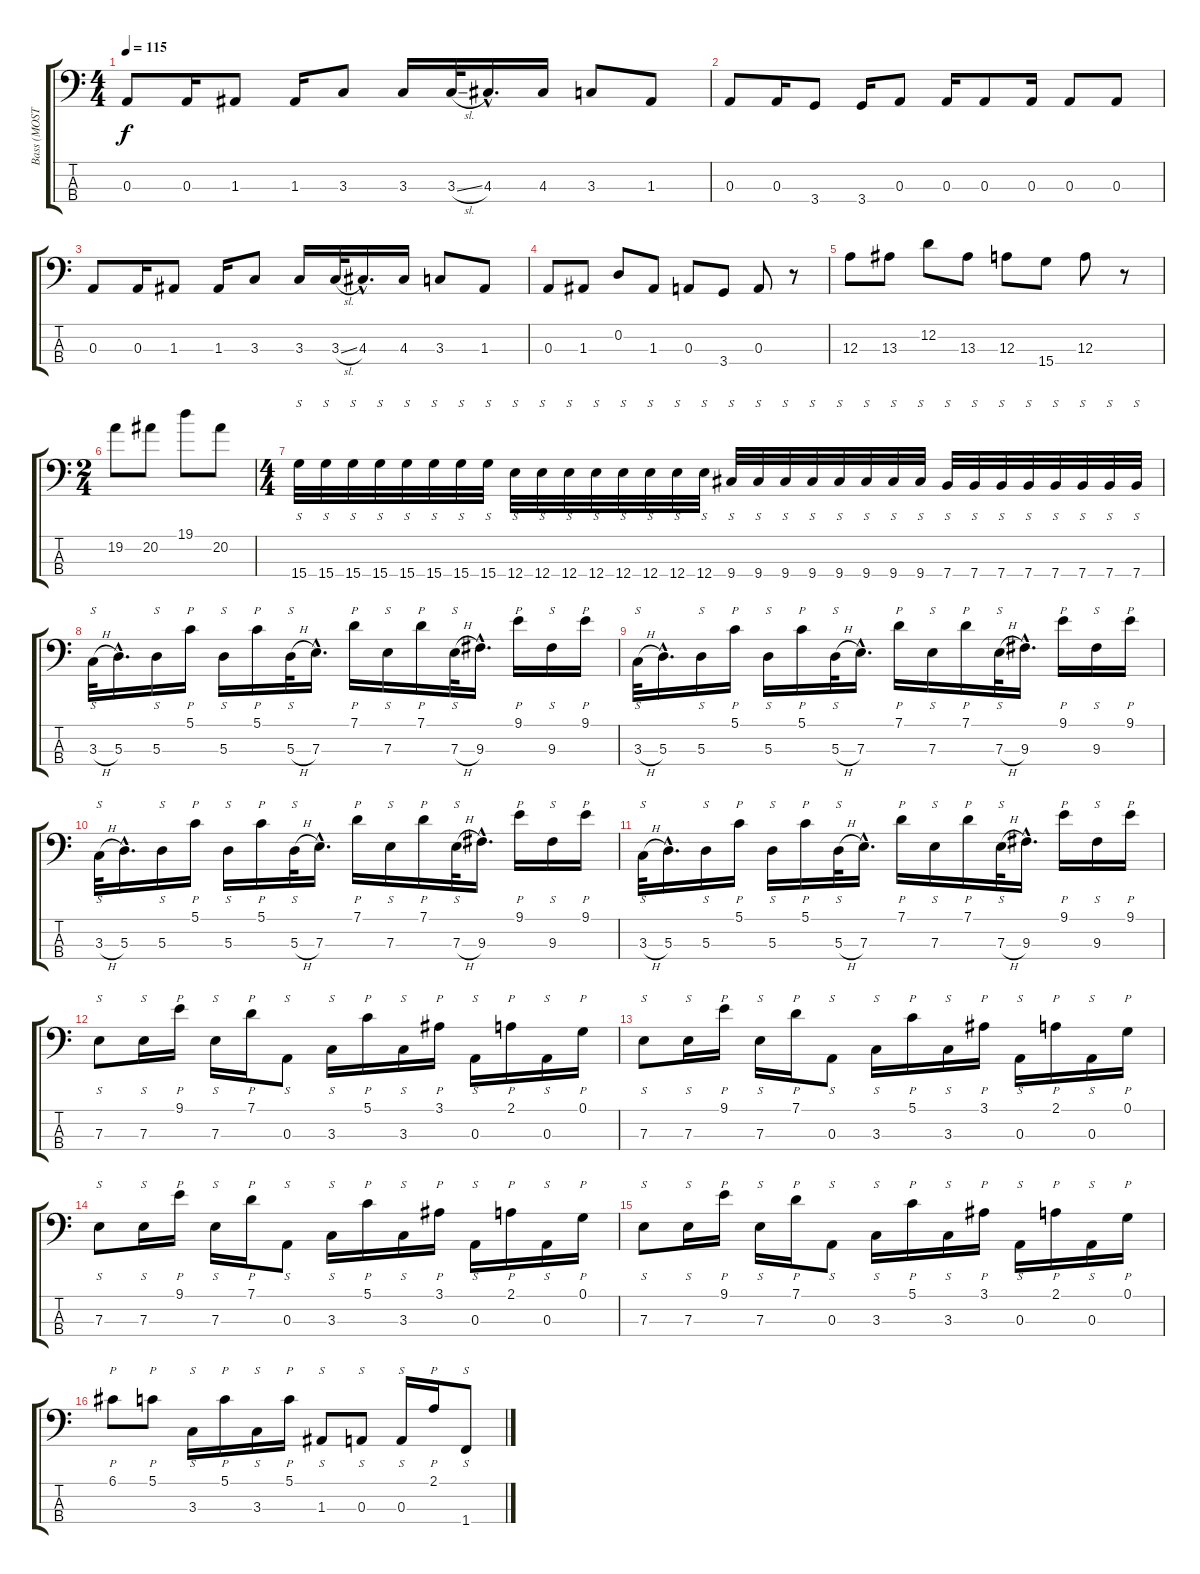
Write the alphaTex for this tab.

\track ("Bass (MOSTA)" "Bass (MOST") {instrument electricbassfinger}
\staff {score tabs}
\tuning (G2 D2 A1 E1) {hide}
\ts (4 4)
\tempo 115
\clef f4
\ks c
0.3.8{dy f} 0.3.16 1.3.8 1.3.16 3.3.8 3.3.16 3.3{sl}.32 4.3{hac}.16{d} 4.3.16 3.3.8 1.3.8 |
0.3.8 0.3.16 3.4.8 3.4.16 0.3.8 0.3.16 0.3.8 0.3.16 0.3.8 0.3.8 |
0.3.8 0.3.16 1.3.8 1.3.16 3.3.8 3.3.16 3.3{sl}.32 4.3{hac}.16{d} 4.3.16 3.3.8 1.3.8 |
0.3.8 1.3.8 0.2.8 1.3.8 0.3.8 3.4.8 0.3.8 r.8 |
12.3.8 13.3.8 12.2.8 13.3.8 12.3.8 15.4.8 12.3.8 r.8 |
\ts (2 4)
19.2.8 20.2.8 19.1.8 20.2.8 |
\ts (4 4)
15.4.32{s} 15.4.32{s} 15.4.32{s} 15.4.32{s} 15.4.32{s} 15.4.32{s} 15.4.32{s} 15.4.32{s} 12.4.32{s} 12.4.32{s} 12.4.32{s} 12.4.32{s} 12.4.32{s} 12.4.32{s} 12.4.32{s} 12.4.32{s} 9.4.32{s} 9.4.32{s} 9.4.32{s} 9.4.32{s} 9.4.32{s} 9.4.32{s} 9.4.32{s} 9.4.32{s} 7.4.32{s} 7.4.32{s} 7.4.32{s} 7.4.32{s} 7.4.32{s} 7.4.32{s} 7.4.32{s} 7.4.32{s} |
3.3{h}.32{s} 5.3{hac}.16{d} 5.3.16{s} 5.1.16{p} 5.3.16{s} 5.1.16{p} 5.3{h}.32{s} 7.3{hac}.16{d} 7.1.16{p} 7.3.16{s} 7.1.16{p} 7.3{h}.32{s} 9.3{hac}.16{d} 9.1.16{p} 9.3.16{s} 9.1.16{p} |
3.3{h}.32{s} 5.3{hac}.16{d} 5.3.16{s} 5.1.16{p} 5.3.16{s} 5.1.16{p} 5.3{h}.32{s} 7.3{hac}.16{d} 7.1.16{p} 7.3.16{s} 7.1.16{p} 7.3{h}.32{s} 9.3{hac}.16{d} 9.1.16{p} 9.3.16{s} 9.1.16{p} |
3.3{h}.32{s} 5.3{hac}.16{d} 5.3.16{s} 5.1.16{p} 5.3.16{s} 5.1.16{p} 5.3{h}.32{s} 7.3{hac}.16{d} 7.1.16{p} 7.3.16{s} 7.1.16{p} 7.3{h}.32{s} 9.3{hac}.16{d} 9.1.16{p} 9.3.16{s} 9.1.16{p} |
3.3{h}.32{s} 5.3{hac}.16{d} 5.3.16{s} 5.1.16{p} 5.3.16{s} 5.1.16{p} 5.3{h}.32{s} 7.3{hac}.16{d} 7.1.16{p} 7.3.16{s} 7.1.16{p} 7.3{h}.32{s} 9.3{hac}.16{d} 9.1.16{p} 9.3.16{s} 9.1.16{p} |
7.3.8{s} 7.3.16{s} 9.1.16{p} 7.3.16{s} 7.1.16{p} 0.3.8{s} 3.3.16{s} 5.1.16{p} 3.3.16{s} 3.1.16{p} 0.3.16{s} 2.1.16{p} 0.3.16{s} 0.1.16{p} |
7.3.8{s} 7.3.16{s} 9.1.16{p} 7.3.16{s} 7.1.16{p} 0.3.8{s} 3.3.16{s} 5.1.16{p} 3.3.16{s} 3.1.16{p} 0.3.16{s} 2.1.16{p} 0.3.16{s} 0.1.16{p} |
7.3.8{s} 7.3.16{s} 9.1.16{p} 7.3.16{s} 7.1.16{p} 0.3.8{s} 3.3.16{s} 5.1.16{p} 3.3.16{s} 3.1.16{p} 0.3.16{s} 2.1.16{p} 0.3.16{s} 0.1.16{p} |
7.3.8{s} 7.3.16{s} 9.1.16{p} 7.3.16{s} 7.1.16{p} 0.3.8{s} 3.3.16{s} 5.1.16{p} 3.3.16{s} 3.1.16{p} 0.3.16{s} 2.1.16{p} 0.3.16{s} 0.1.16{p} |
6.1.8{p} 5.1.8{p} 3.3.16{s} 5.1.16{p} 3.3.16{s} 5.1.16{p} 1.3.8{s} 0.3.8{s} 0.3.16{s} 2.1.16{p} 1.4.8{s}
